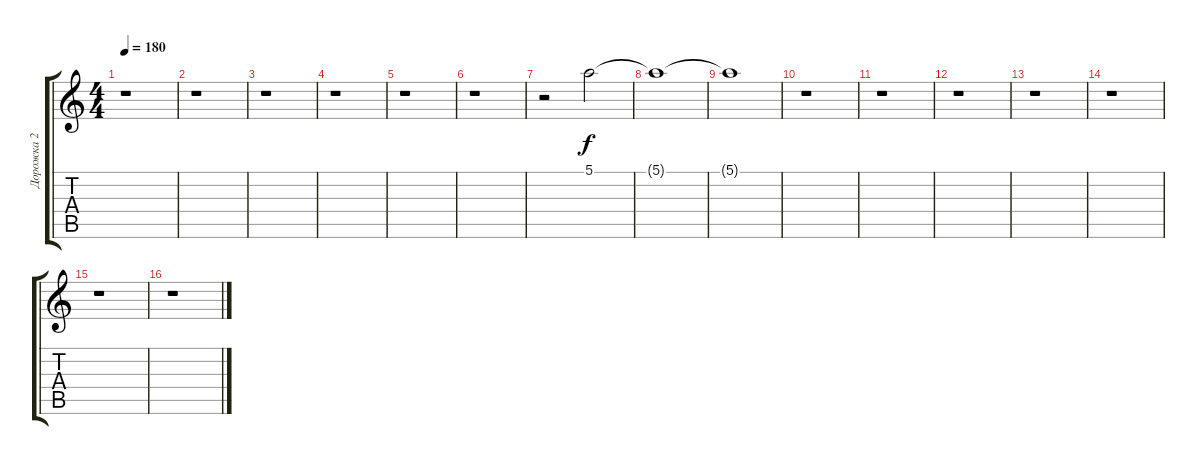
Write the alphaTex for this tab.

\track ("Дорожка 2" "Дорожка 2") {instrument distortionguitar}
\staff {score tabs}
\tuning (E4 B3 G3 D3 A2 E2) {hide}
\ts (4 4)
\tempo 180
\clef g2
\ks c
r.1{dy f} |
r.1 |
r.1 |
r.1 |
r.1 |
r.1 |
r.2 5.1.2 |
5.1{t}.1 |
5.1{t}.1 |
r.1 |
r.1 |
r.1 |
r.1 |
r.1 |
r.1 |
r.1
